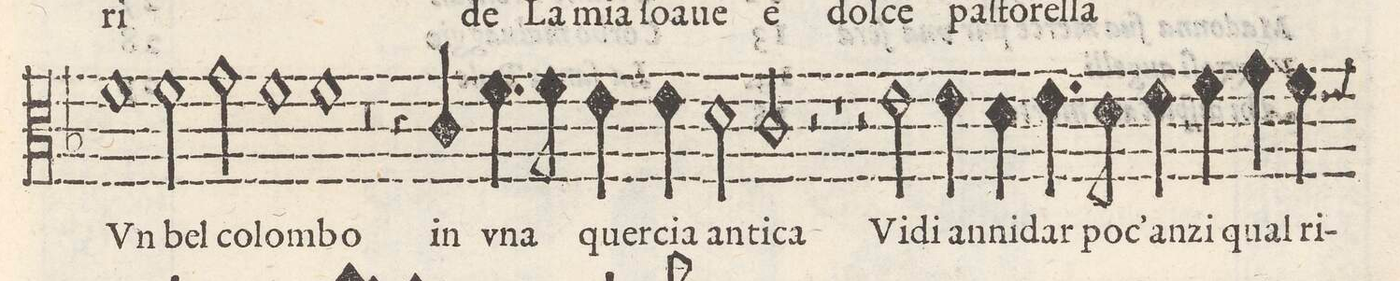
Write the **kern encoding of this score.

**kern	**text
*I"ALTO	*
*clefC3	*
*k[b-]	*
*met(C)	*
*M4/4	*
0r	.
=43-	=43-
=44-	=44-
00r	.
=45-	=45-
=46-	=46-
=47-	=47-
=48-	=48-
00r	.
=49-	=49-
=50-	=50-
=51-	=51-
=52-	=52-
00r	.
=53-	=53-
=54-	=54-
=55-	=55-
=56-	=56-
1f	Vn
=57-	=57-
2f\	bel
2g\	co-
=58-	=58-
1f	-lom-
=59-	=59-
1f	-bo
=60-	=60-
0r	.
=61-	=61-
=62-	=62-
4r	.
4c/	in
4.f\	v-
8f\	-na
=63-	=63-
4e\	quer-
4e\	-cia an-
2d\	-ti-
=64-	=64-
2c/	-ca
2r	.
=65-	=65-
1r	.
=66-	=66-
2r	.
2e\	Vi-
=67-	=67-
4e\	-di an-
4d\	-ni
4.e\	dar
8d\	poi
=68-	=68-
4e\	an-
4f\	-zi [il]
4g\	qual
4f\	ri-
=69-	=69-
*-	*-
